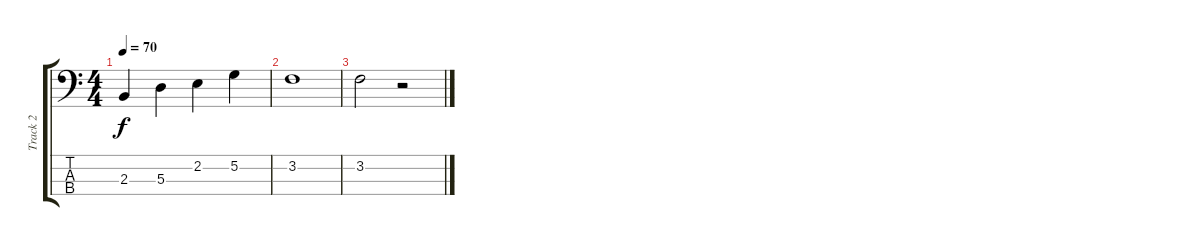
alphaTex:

\track ("Track 2" "Track 2") {instrument electricbassfinger}
\staff {score tabs}
\tuning (G2 D2 A1 E1) {hide}
\ts (4 4)
\tempo 70
\clef f4
\ks c
2.3.4{dy f} 5.3.4 2.2.4 5.2.4 |
3.2.1 |
3.2.2 r.2
